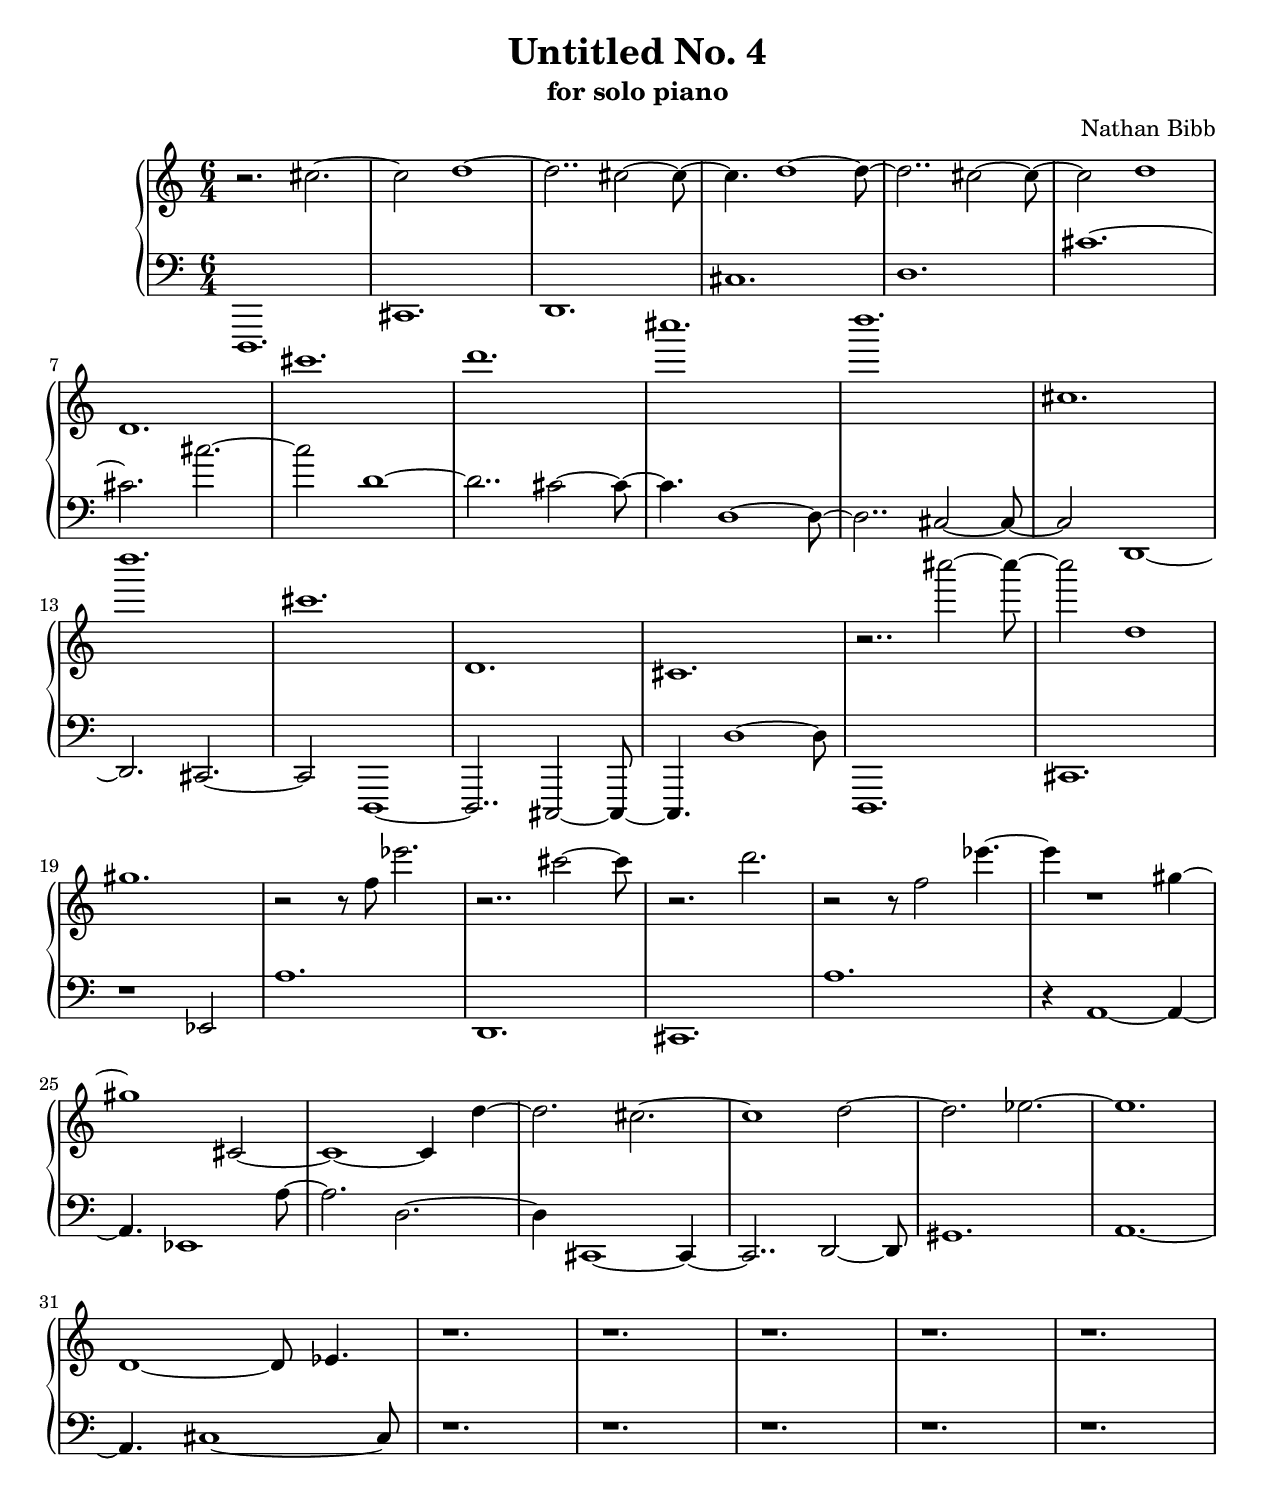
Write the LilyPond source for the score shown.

\version "2.12.0"
\header {
  title = "Untitled No. 4"
  subtitle = "for solo piano"
  composer = "Nathan Bibb"
}
\include "english.ly"
\paper {
 #(set-paper-size "letter")
}
upper =  {
  \clef treble
  \time 6/4
  % 1 - 6
  r2. cs''2. ~	|  
  cs''2 d''1 ~	|
  d''2.. cs''2 ~ cs''8 ~	|  
  cs''4. d''1 ~ d''8 ~	|
  d''2.. cs''2 ~ cs''8 ~	|  
  cs''2 d''1	|
  \break
  % 7 - 12
  d'1.	|
  cs'''1.	|
  d'''1.	|
  cs''''1.	|
  d''''1.	|
  cs''1.	|
  \break
  % 13 - 18
  d''''1.	|
  cs'''1.	|
  d'1.	|
  cs'1.	|
  r2.. cs''''2 ~ cs''''8 ~	|
  cs''''2 d''1	|
  \break
  % 19 - 24
  gs''1.	|
  r2 r8 f''8 ef'''2.	|
  r2.. cs'''2 ~ cs'''8	|  
  r2. d'''2.	|
  r2 r8 f''2 ef'''4. ~	|
  ef'''4 r1 gs''4 ~	|
  \break
  % 25 - 30
  gs''1 cs'2 ~	|
  cs'1 ~ cs'4 d''4 ~	|
  d''2.	cs''2. ~	|
  cs''1 d''2 ~	|
  d''2. ef''2. ~	|
  ef''1.
  \break
  % 31 - 36
  d'1 ~ d'8 ef'4.	|
  r1.	|
  r1.	|
  r1.	|
  r1.	|
  r1.	|
}
lower = {
  \clef bass
  \time 6/4
  % 1 - 6
  d,,1.	|
  cs,1.	|
  d,1.	|
  cs1.	|
  d1.	|
  cs'1. ~	|
  \break
  % 7 - 12
  cs'2. cs''2. ~	|  
  cs''2 d'1 ~	|
  d'2.. cs'2 ~ cs'8 ~	|  
  cs'4. d1 ~ d8 ~	|
  d2.. cs2 ~ cs8 ~	|  
  cs2 d,1 ~	|
  \break
  % 13 - 18
  d,2. cs,2. ~	|  
  cs,2 d,,1 ~	|
  d,,2.. cs,,2 ~ cs,,8 ~	|  
  cs,,4. d1 ~ d8	|
  d,,1.	|
  cs,1.	|
  \break
  % 19 - 24
  r1 ef,2	|
  a1.	|
  d,1.	|
  cs,1.	|
  a1.	|
  r4 a,1 ~ a,4 ~	|
  \break
  % 25 - 30
  a,4.  ef,1 a8 ~	|
  a2. d2. ~	|
  d4 cs,1 ~ cs,4 ~	|
  cs,2.. d,2 ~ d,8	|
  gs,1.	|
  a,1. ~	|
  \break
  % 31 - 36
  a,4. cs1 ~ cs8	|
  r1.	|
  r1.	|
  r1.	|
  r1.	|
  r1.	|
}
\score {
	\new PianoStaff <<
	\new Staff = "upper" \upper
	\new Staff = "lower" \lower
	>>
	\layout { }
}
\score {
	\unfoldRepeats {
		\new PianoStaff <<
		\set PianoStaff.instrumentName = #"Piano  "
		\new Staff = "upper" \upper
		\new Staff = "lower" \lower
		>>
	}
	\midi { 
	 	\context {
			\Score
			tempoWholesPerMinute = #(ly:make-moment 111 8)
			}
	}
}

%{
sol = {
	<<  { d8	cs'1 ~ cs'8 } \\ { s2	gs'''8.	d''8.	cs''4.	} >>	|
	<<  { a,8.	ef'1 ~ ef'16 } \\ { s2	gs'''4	d''8	cs''4.	} >>	|
	<<  { d8	cs'1 ~ cs'8 } \\ { s2	gs'''8.	d''8.	cs''4.	} >>	|
	<<  { a,8.	ef'2... \times 2/3 { ef'16. cs'16. }  } \\ { s2	gs'''4	d''8	cs''4.	} >>	|
	<<  { d8	cs'1 ~ cs'8 } \\ { s2	gs'''8.	d''8.	cs''4.	} >>	|
	<<  { a,8.	ef'1 ~ ef'16 } \\ { s2	gs'''4	d''8	cs''4.	} >>	|
	
	\time 6/4
	r1.

	\time 6/4
	\repeat volta 3 {
	a'4	fs''4	ds''1	|
	g,,4	d'4	cs'''1	|
	}
}

OLD THEME DIVIDED INTO TWO STAVES BELOW
UPPER
\time 5/4
r1 r4 	|
r1	r8	\times 2/3 { ef'16.	cs'16. }	|
r1 r4	|
r2 gs'''8. d''8. cs''4.	|
r2 gs'''4 d''8 cs''4.	|
r2 gs'''8. d''8. cs''4	\times 2/3 { ef'16. cs'16. }	|
r2 gs'''4 d''8 cs''4.	|
r2 gs'''8. d''8. cs''4	\times 2/3 { ef'16. cs'16. }	|
r2 gs'''8. d''8. cs''4.	|
r2 gs'''4 d''8 cs''4.	|

LOWER
  \time 5/4
d8. cs'1 ~ cs'16	|
a,4 ef'1	|
d8 cs'1 ~ cs'8	|
a,4 ef'1	|
d8. cs'1 ~ cs'16	|
a,8. ef'1 ~ ef'16	|
d8 cs'1 ~ cs'8	|
a,8. ef'1 ~ ef'16	|
d8 cs'1 ~ cs'8	|
a,8. ef'1 ~ ef'16	|


%}
